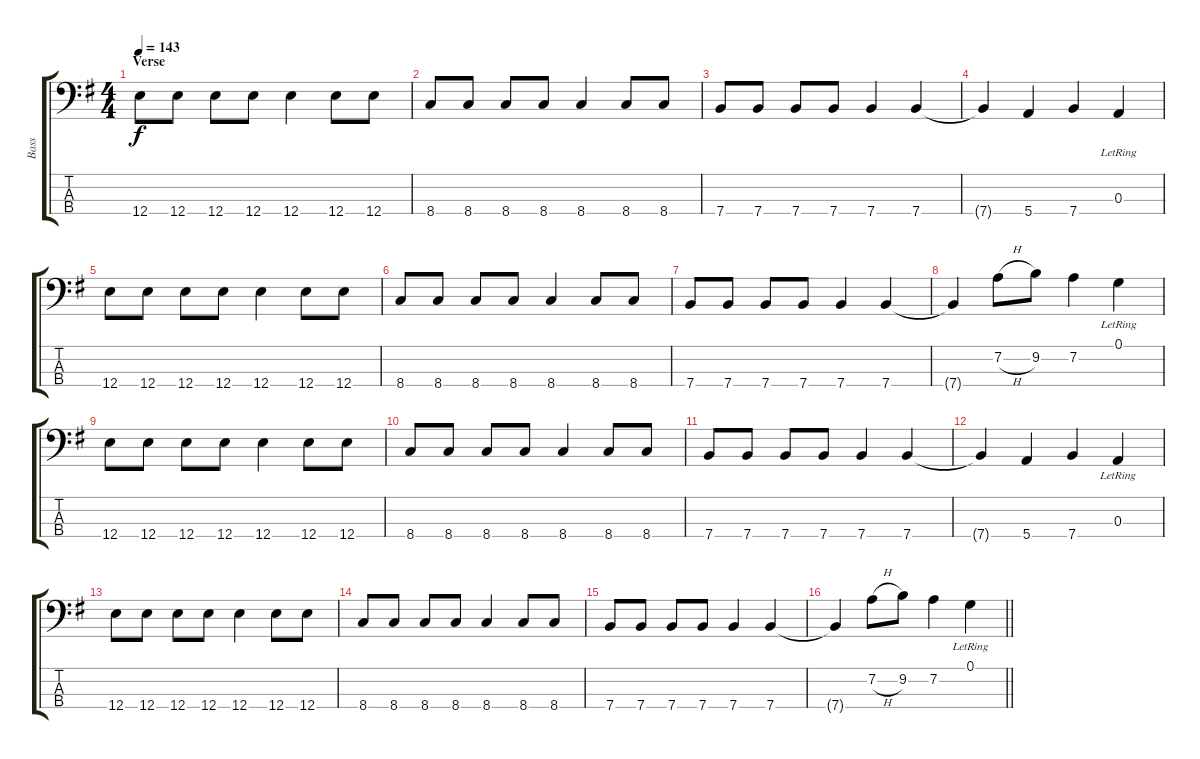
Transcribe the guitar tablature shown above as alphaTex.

\track ("Bass" "Bass") {instrument electricbassfinger}
\staff {score tabs}
\tuning (G2 D2 A1 E1) {hide}
\ts (4 4)
\section ("" "Verse")
\tempo 143
\clef f4
\ks eminor
12.4.8{dy f} 12.4.8 12.4.8 12.4.8 12.4.4 12.4.8 12.4.8 |
8.4.8 8.4.8 8.4.8 8.4.8 8.4.4 8.4.8 8.4.8 |
7.4.8 7.4.8 7.4.8 7.4.8 7.4.4 7.4.4 |
7.4{t}.4 5.4.4 7.4.4 0.3{lr}.4 |
12.4.8 12.4.8 12.4.8 12.4.8 12.4.4 12.4.8 12.4.8 |
8.4.8 8.4.8 8.4.8 8.4.8 8.4.4 8.4.8 8.4.8 |
7.4.8 7.4.8 7.4.8 7.4.8 7.4.4 7.4.4 |
7.4{t}.4 7.2{h}.8 9.2.8 7.2.4 0.1{lr}.4 |
12.4.8 12.4.8 12.4.8 12.4.8 12.4.4 12.4.8 12.4.8 |
8.4.8 8.4.8 8.4.8 8.4.8 8.4.4 8.4.8 8.4.8 |
7.4.8 7.4.8 7.4.8 7.4.8 7.4.4 7.4.4 |
7.4{t}.4 5.4.4 7.4.4 0.3{lr}.4 |
12.4.8 12.4.8 12.4.8 12.4.8 12.4.4 12.4.8 12.4.8 |
8.4.8 8.4.8 8.4.8 8.4.8 8.4.4 8.4.8 8.4.8 |
7.4.8 7.4.8 7.4.8 7.4.8 7.4.4 7.4.4 |
\barLineRight lightlight
7.4{t}.4 7.2{h}.8 9.2.8 7.2.4 0.1{lr}.4
